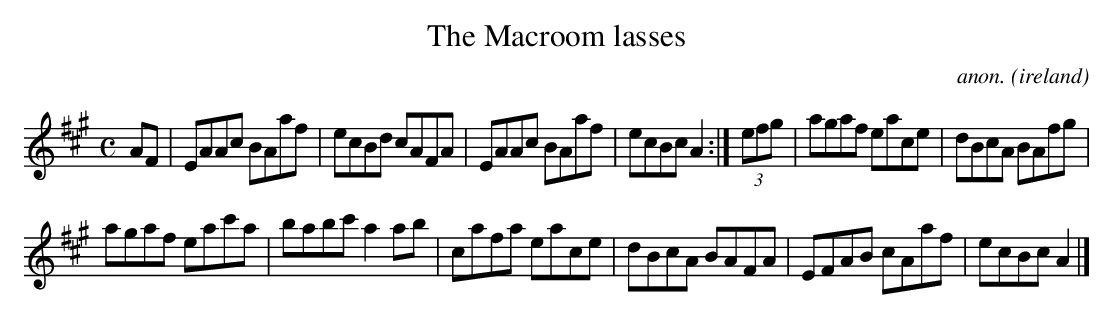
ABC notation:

X:1
T:The Macroom lasses
O:ireland
C:anon.
M:C
L:1/8
K:A
AF|EAAc BAaf|ecBd cAFA|EAAc BAaf|ecBc A2:|(3efg|agaf eace|dBcA BAfg|
agaf eac'a|babc' a2ab|c\afa eace|dBcA BAFA|EFAB cAaf|ecBc A2|]
